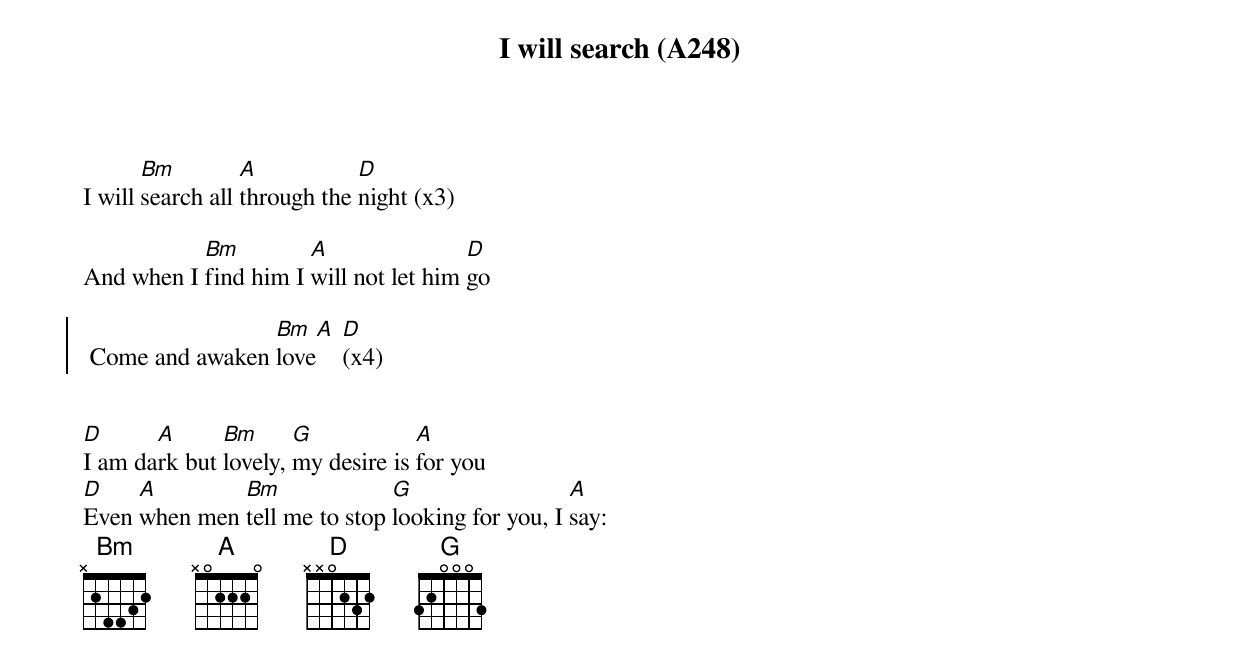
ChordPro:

{title: I will search (A248)}
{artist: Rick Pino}

I will [Bm]search all [A]through the [D]night (x3)

And when I [Bm]find him I [A]will not let him [D]go

{soc}
 Come and awaken [Bm]love[A] [D](x4)
 {eoc}


[D]I am da[A]rk but [Bm]lovely, [G]my desire is [A]for you
[D]Even [A]when men [Bm]tell me to stop [G]looking for you, I [A]say:
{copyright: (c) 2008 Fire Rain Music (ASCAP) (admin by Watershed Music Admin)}
